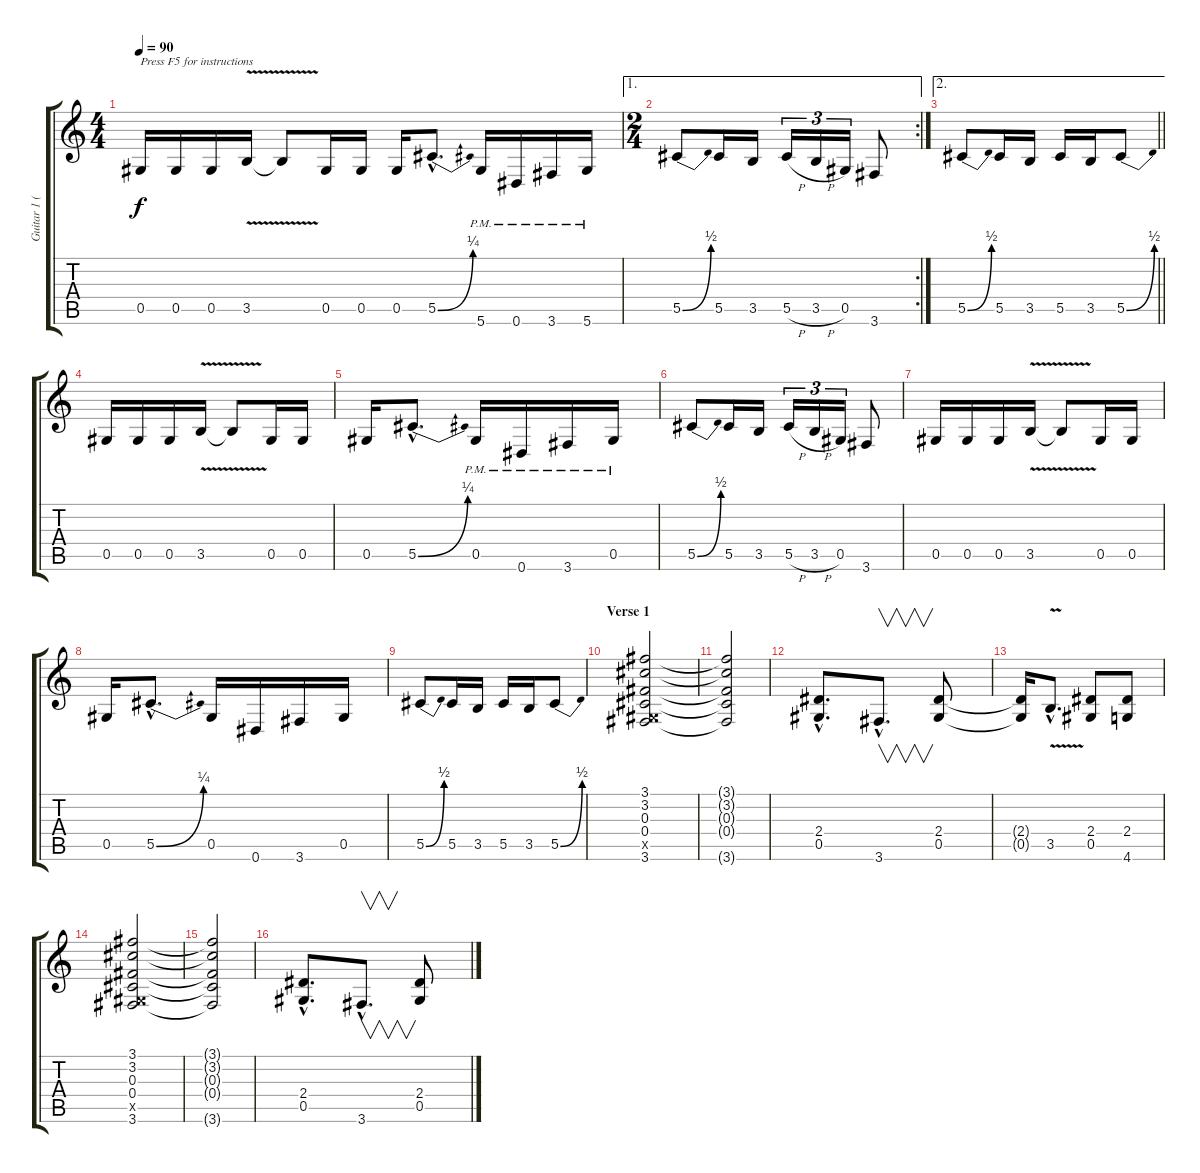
\track ("Guitar 1 (Jake E. Lee)" "Guitar 1 (") {instrument distortionguitar}
\staff {score tabs}
\tuning (Eb4 Bb3 Gb3 Db3 Ab2 Eb2) {hide}
\ts (4 4)
\tempo 90
\clef g2
\ks c
0.5.16{txt "Press F5 for instructions" dy f instrument distortionguitar} 0.5.16 0.5.16 3.5{v}.16 3.5{t}.8 0.5.16 0.5.16 0.5.16 5.5{be (bend 0 0 60 1) hac}.8{d} 5.6{pm}.16 0.6{pm}.16 3.6{pm}.16 5.6{pm}.16 |
\ae 1
\rc 2
\ts (2 4)
5.5{be (bend 0 0 60 2)}.8 5.5.16 3.5.16 5.5{h}.16{tu (3 2)} 3.5{h}.16{tu (3 2)} 0.5.16{tu (3 2)} 3.6.8 |
\ae 2
\barLineRight lightlight
5.5{be (bend 0 0 60 2)}.8 5.5.16 3.5.16 5.5.16 3.5.16 5.5{be (bend 0 0 60 2)}.8 |
0.5.16 0.5.16 0.5.16 3.5{v}.16 3.5{t}.8 0.5.16 0.5.16 |
0.5.16 5.5{be (bend 0 0 60 1) hac}.8{d} 0.5{pm}.16 0.6{pm}.16 3.6{pm}.16 0.5{pm}.16 |
5.5{be (bend 0 0 60 2)}.8 5.5.16 3.5.16 5.5{h}.16{tu (3 2)} 3.5{h}.16{tu (3 2)} 0.5.16{tu (3 2)} 3.6.8 |
0.5.16 0.5.16 0.5.16 3.5{v}.16 3.5{t}.8 0.5.16 0.5.16 |
0.5.16 5.5{be (bend 0 0 60 1) hac}.8{d} 0.5.16 0.6.16 3.6.16 0.5.16 |
5.5{be (bend 0 0 60 2)}.8 5.5.16 3.5.16 5.5.16 3.5.16 5.5{be (bend 0 0 60 2)}.8 |
\section ("" "Verse 1")
(3.1 3.2 0.3 0.4 0.5{x} 3.6).2 |
(3.1{t} 3.2{t} 0.3{t} 0.4{t} 3.6{t}).2 |
(2.4{hac} 0.5{hac}).8{d} 3.6{hac}.8{v d} (2.4 0.5).8 |
(2.4{t} 0.5{t}).16 3.5{v hac}.8{d} (2.4 0.5).8 (2.4 4.6).8 |
(3.1 3.2 0.3 0.4 0.5{x} 3.6).2 |
(3.1{t} 3.2{t} 0.3{t} 0.4{t} 3.6{t}).2 |
(2.4{hac} 0.5{hac}).8{d} 3.6{hac}.8{v d} (2.4 0.5).8
